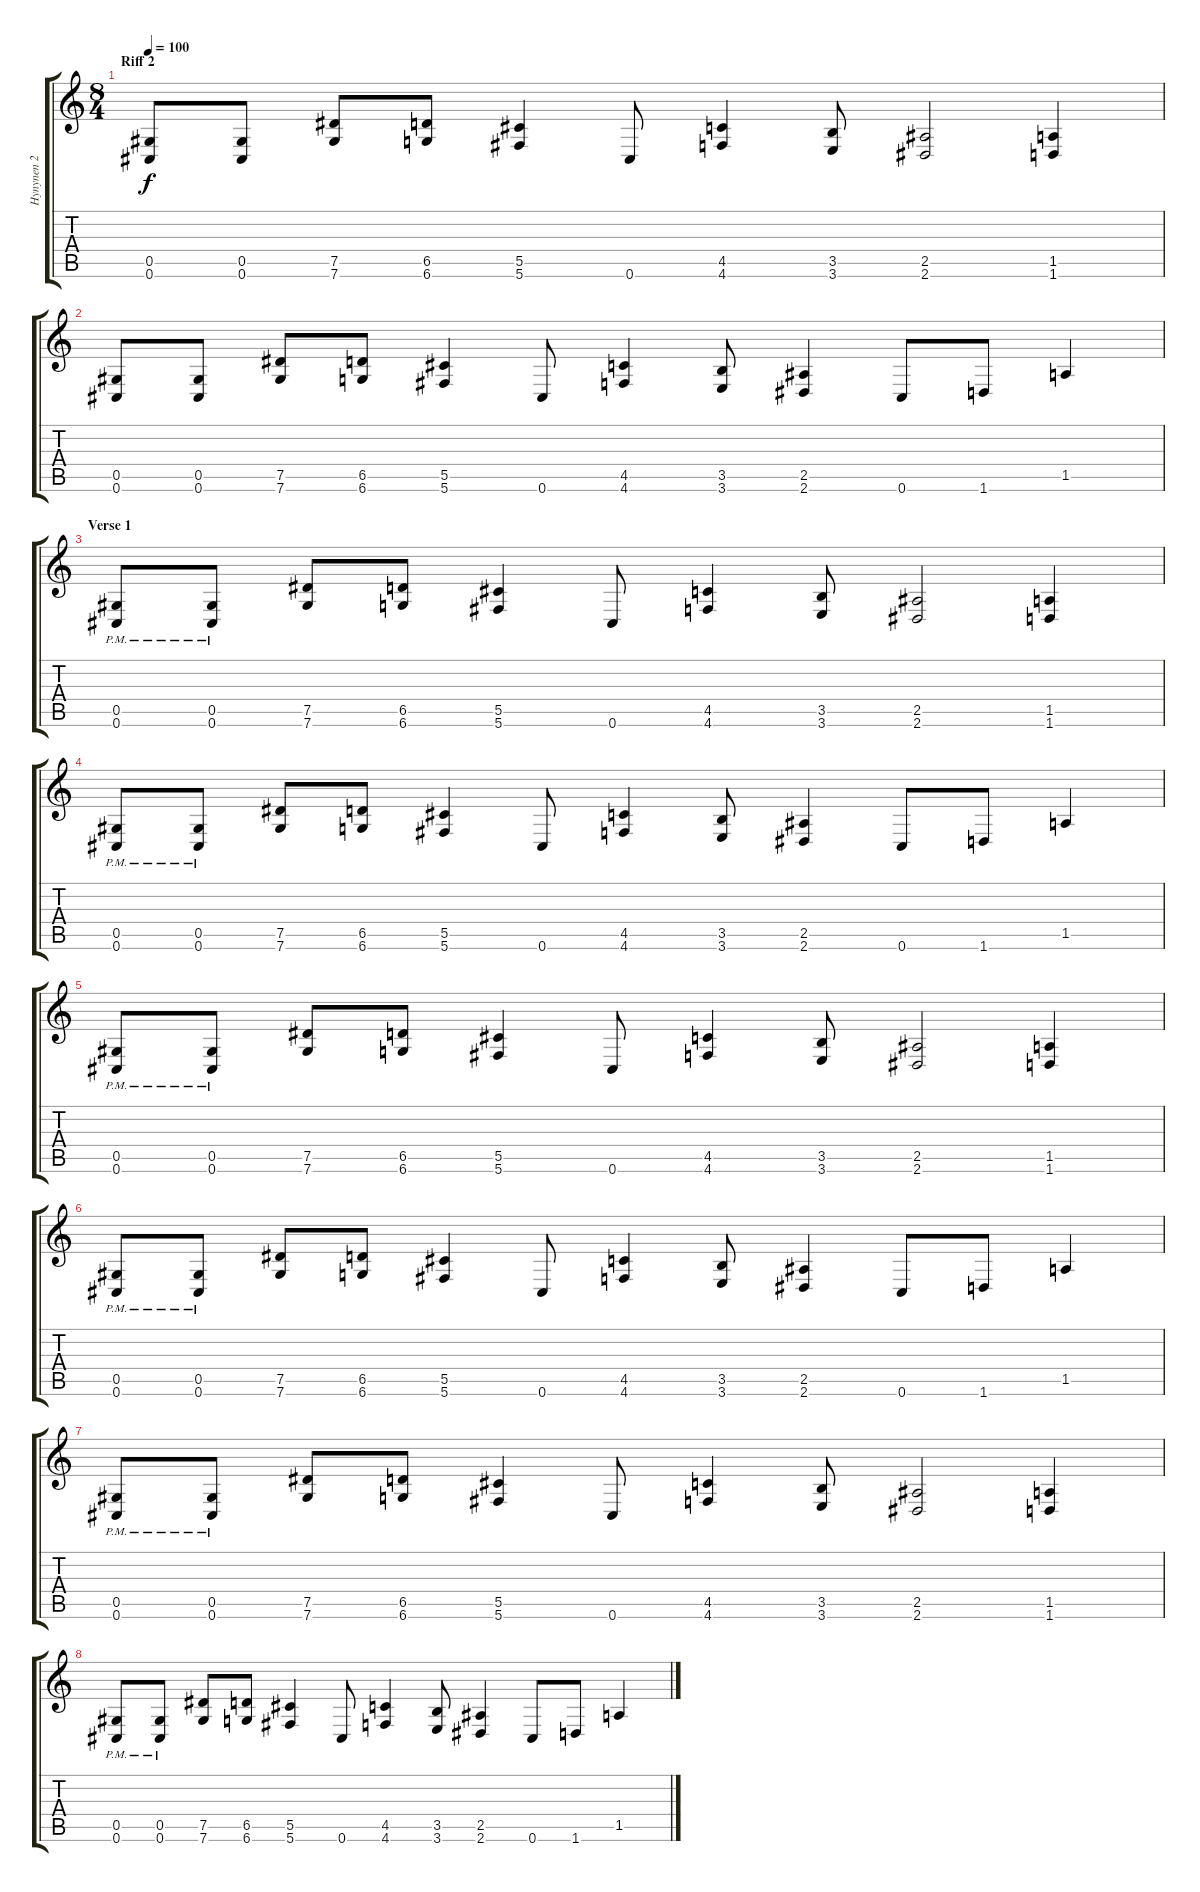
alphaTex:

\track ("Hynynen 2" "Hynynen 2") {instrument distortionguitar}
\staff {score tabs}
\tuning (Eb4 Bb3 Gb3 Db3 Ab2 Db2) {hide}
\ts (8 4)
\section ("" "Riff 2")
\tempo 100
\clef g2
\ks c
(0.5 0.6).8{dy f} (0.5 0.6).8 (7.5 7.6).8 (6.5 6.6).8 (5.5 5.6).4 0.6.8 (4.5 4.6).4 (3.5 3.6).8 (2.5 2.6).2 (1.5 1.6).4 |
(0.5 0.6).8 (0.5 0.6).8 (7.5 7.6).8 (6.5 6.6).8 (5.5 5.6).4 0.6.8 (4.5 4.6).4 (3.5 3.6).8 (2.5 2.6).4 0.6.8 1.6.8 1.5.4 |
\section ("" "Verse 1")
(0.5{pm} 0.6{pm}).8 (0.5{pm} 0.6{pm}).8 (7.5 7.6).8 (6.5 6.6).8 (5.5 5.6).4 0.6.8 (4.5 4.6).4 (3.5 3.6).8 (2.5 2.6).2 (1.5 1.6).4 |
(0.5{pm} 0.6{pm}).8 (0.5{pm} 0.6{pm}).8 (7.5 7.6).8 (6.5 6.6).8 (5.5 5.6).4 0.6.8 (4.5 4.6).4 (3.5 3.6).8 (2.5 2.6).4 0.6.8 1.6.8 1.5.4 |
(0.5{pm} 0.6{pm}).8 (0.5{pm} 0.6{pm}).8 (7.5 7.6).8 (6.5 6.6).8 (5.5 5.6).4 0.6.8 (4.5 4.6).4 (3.5 3.6).8 (2.5 2.6).2 (1.5 1.6).4 |
(0.5{pm} 0.6{pm}).8 (0.5{pm} 0.6{pm}).8 (7.5 7.6).8 (6.5 6.6).8 (5.5 5.6).4 0.6.8 (4.5 4.6).4 (3.5 3.6).8 (2.5 2.6).4 0.6.8 1.6.8 1.5.4 |
(0.5{pm} 0.6{pm}).8 (0.5{pm} 0.6{pm}).8 (7.5 7.6).8 (6.5 6.6).8 (5.5 5.6).4 0.6.8 (4.5 4.6).4 (3.5 3.6).8 (2.5 2.6).2 (1.5 1.6).4 |
(0.5{pm} 0.6{pm}).8 (0.5{pm} 0.6{pm}).8 (7.5 7.6).8 (6.5 6.6).8 (5.5 5.6).4 0.6.8 (4.5 4.6).4 (3.5 3.6).8 (2.5 2.6).4 0.6.8 1.6.8 1.5.4
